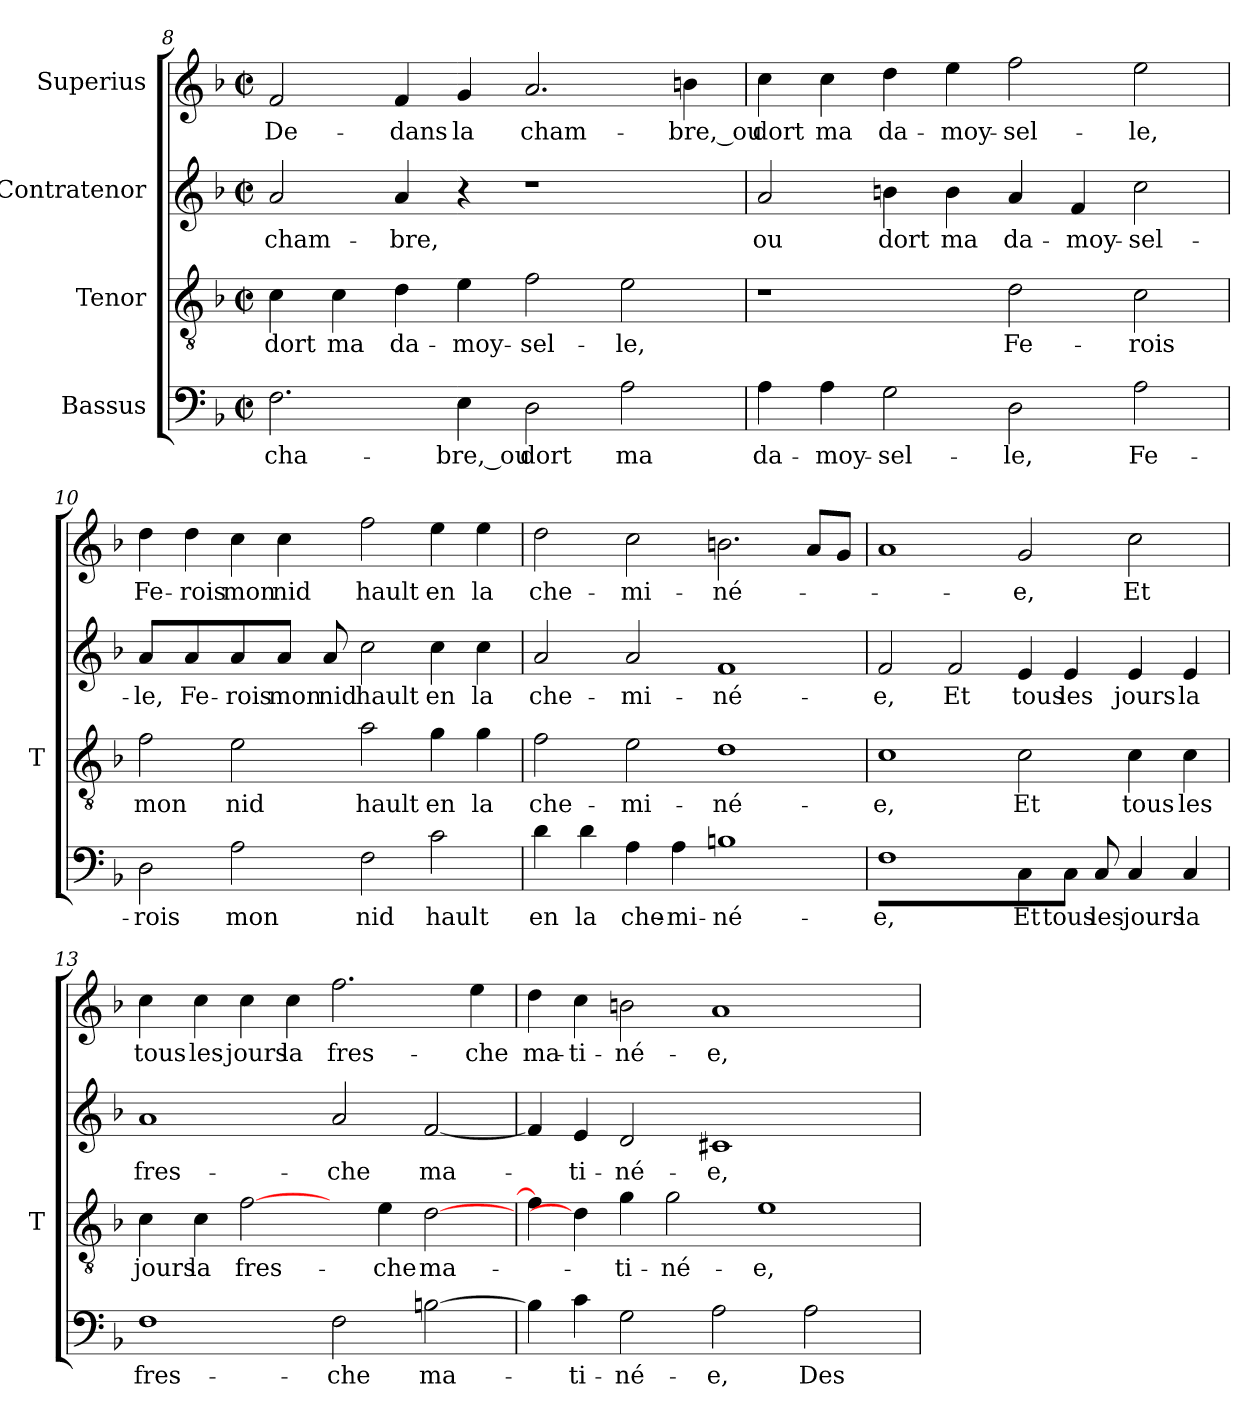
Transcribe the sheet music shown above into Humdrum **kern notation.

**kern	**text	**kern	**text	**kern	**text	**kern	**text
*part4	*part4	*part3	*part3	*part2	*part2	*part1	*part1
*staff4	*staff4	*staff3	*staff3	*staff2	*staff2	*staff1	*staff1
*I"Bassus	*	*I"Tenor	*	*I"Contratenor	*	*I"Superius	*
*	*	*I'T	*	*	*	*	*
*clefF4	*	*clefGv2	*	*clefG2	*	*clefG2	*
*k[b-]	*	*k[b-]	*	*k[b-]	*	*k[b-]	*
*F:	*	*F:	*	*F:	*	*F:	*
*M2/2	*	*M2/2	*	*M2/2	*	*M2/2	*
*met(c|)	*	*met(c|)	*	*met(c|)	*	*met(c|)	*
=8	=8	=8	=8	=8	=8	=8	=8
2.F	cha-	4c	-dort	2a	cham-	2f	De-
.	.	4c	-ma	.	.	.	.
.	.	4d	da-	4a	-bre,	4f	-dans
4E	-bre,_ou	4e	moy-	4r	.	4g	-la
2D	-dort	2f	sel-	1r	.	2.a	cham-
2A	-ma	2e	-le,	.	.	.	.
.	.	.	.	.	.	4bn	-bre,_ou
=9	=9	=9	=9	=9	=9	=9	=9
4A	da-	1r	.	2a	-ou	4cc	-dort
4A	moy-	.	.	.	.	4cc	-ma
2G	sel-	.	.	4b	-dort	4dd	da-
.	.	.	.	4b	-ma	4ee	moy-
2D	-le,	2d	Fe-	4a	da-	2ff	sel-
.	.	.	.	4f	moy-	.	.
2A	Fe-	2c	-rois	2cc	sel-	2ee	-le,
=10	=10	=10	=10	=10	=10	=10	=10
2D	-rois	2f	-mon	4a	-le,	4dd	Fe-
.	.	.	.	4a	Fe-	4dd	-rois
2A	-mon	2e	-nid	4a	-rois	4cc	-mon
.	.	.	.	8aJ	-mon	4cc	-nid
.	.	.	.	8a	-nid	.	.
2F	-nid	2a	-hault	2cc	-hault	2ff	-hault
2c	-hault	4g	-en	4cc	-en	4ee	-en
.	.	4g	-la	4cc	-la	4ee	-la
=11	=11	=11	=11	=11	=11	=11	=11
4d	-en	2f	che-	2a	che-	2dd	che-
4d	-la	.	.	.	.	.	.
4A	che-	2e	mi-	2a	mi-	2cc	mi-
4A	mi-	.	.	.	.	.	.
1Bn	né-	1d	né-	1f	né-	2.bn	né-
.	.	.	.	.	.	8aL	.
.	.	.	.	.	.	8gJ	.
=12	=12	=12	=12	=12	=12	=12	=12
1F	-e,	1c	-e,	2f	-e,	1a	.
.	.	.	.	2f	-Et	.	.
4C	-Et	2c	-Et	4e	-tous	2g	-e,
8CJ	-tous	.	.	4e	-les	.	.
8C	-les	.	.	.	.	.	.
4C	-jours	4c	-tous	4e	-jours	2cc	-Et
4C	-la	4c	-les	4e	-la	.	.
=13	=13	=13	=13	=13	=13	=13	=13
1F	fres-	4c	-jours	1a	fres-	4cc	-tous
.	.	4c	-la	.	.	4cc	-les
.	.	[2f	fres-	.	.	4cc	-jours
.	.	.	.	.	.	4cc	-la
2F	-che	4ryy	.	2a	-che	2.ff	fres-
.	.	4e	-che	.	.	.	.
[2Bn	ma-	[2d	ma-	[2f	ma-	.	.
.	.	.	.	.	.	4ee	-che
=14	=14	=14	=14	=14	=14	=14	=14
4B]	.	4f]	.	4f]	.	4dd	ma-
4c	ti-	4d]	.	4e	ti-	4cc	ti-
2G	né-	4g	ti-	2d	né-	2bn	né-
.	.	2g	né-	.	.	.	.
2A	-e,	.	.	1c#X	-e,	1a	-e,
.	.	1e	-e,	.	.	.	.
2A	-Des	.	.	.	.	.	.
4ryy	.	.	.	4ryy	.	4ryy	.
=	=	=	=	=	=	=	=
*-	*-	*-	*-	*-	*-	*-	*-
